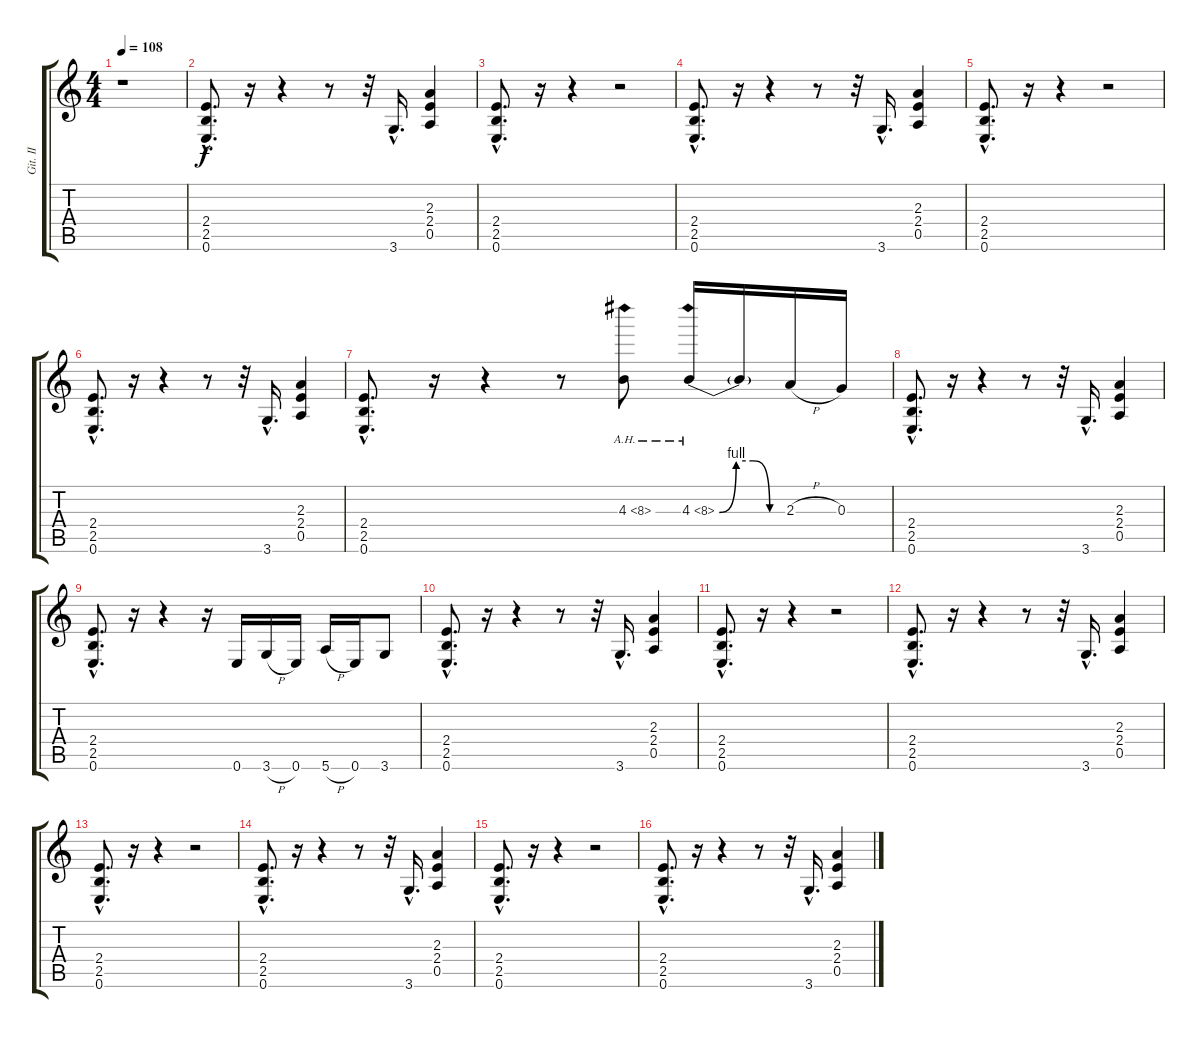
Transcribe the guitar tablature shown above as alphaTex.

\track ("Git. II" "Git. II") {instrument overdrivenguitar}
\staff {score tabs}
\tuning (E4 B3 G3 D3 A2 E2) {hide}
\ts (4 4)
\tempo 108
\clef g2
\ks c
r.1{dy f instrument overdrivenguitar} |
(2.4{hac} 2.5{hac} 0.6{hac}).8{d} r.16 r.4 r.8 r.32 3.6{hac}.16{d} (2.3 2.4 0.5).4 |
(2.4{hac} 2.5{hac} 0.6{hac}).8{d} r.16 r.4 r.2 |
(2.4{hac} 2.5{hac} 0.6{hac}).8{d} r.16 r.4 r.8 r.32 3.6{hac}.16{d} (2.3 2.4 0.5).4 |
(2.4{hac} 2.5{hac} 0.6{hac}).8{d} r.16 r.4 r.2 |
(2.4{hac} 2.5{hac} 0.6{hac}).8{d} r.16 r.4 r.8 r.32 3.6{hac}.16{d} (2.3 2.4 0.5).4 |
(2.4{hac} 2.5{hac} 0.6{hac}).8{d} r.16 r.4 r.8 4.3{ah 4}.8 4.3{be (custom 0 0 15 4 30 4 45 0 60 0) ah 4}.16 4.3{t}.16 2.3{h}.16 0.3.16 |
(2.4{hac} 2.5{hac} 0.6{hac}).8{d} r.16 r.4 r.8 r.32 3.6{hac}.16{d} (2.3 2.4 0.5).4 |
(2.4{hac} 2.5{hac} 0.6{hac}).8{d} r.16 r.4 r.16 0.6.16 3.6{h}.16 0.6.16 5.6{h}.16 0.6.16 3.6.8 |
(2.4{hac} 2.5{hac} 0.6{hac}).8{d} r.16 r.4 r.8 r.32 3.6{hac}.16{d} (2.3 2.4 0.5).4 |
(2.4{hac} 2.5{hac} 0.6{hac}).8{d} r.16 r.4 r.2 |
(2.4{hac} 2.5{hac} 0.6{hac}).8{d} r.16 r.4 r.8 r.32 3.6{hac}.16{d} (2.3 2.4 0.5).4 |
(2.4{hac} 2.5{hac} 0.6{hac}).8{d} r.16 r.4 r.2 |
(2.4{hac} 2.5{hac} 0.6{hac}).8{d} r.16 r.4 r.8 r.32 3.6{hac}.16{d} (2.3 2.4 0.5).4 |
(2.4{hac} 2.5{hac} 0.6{hac}).8{d} r.16 r.4 r.2 |
(2.4{hac} 2.5{hac} 0.6{hac}).8{d} r.16 r.4 r.8 r.32 3.6{hac}.16{d} (2.3 2.4 0.5).4
